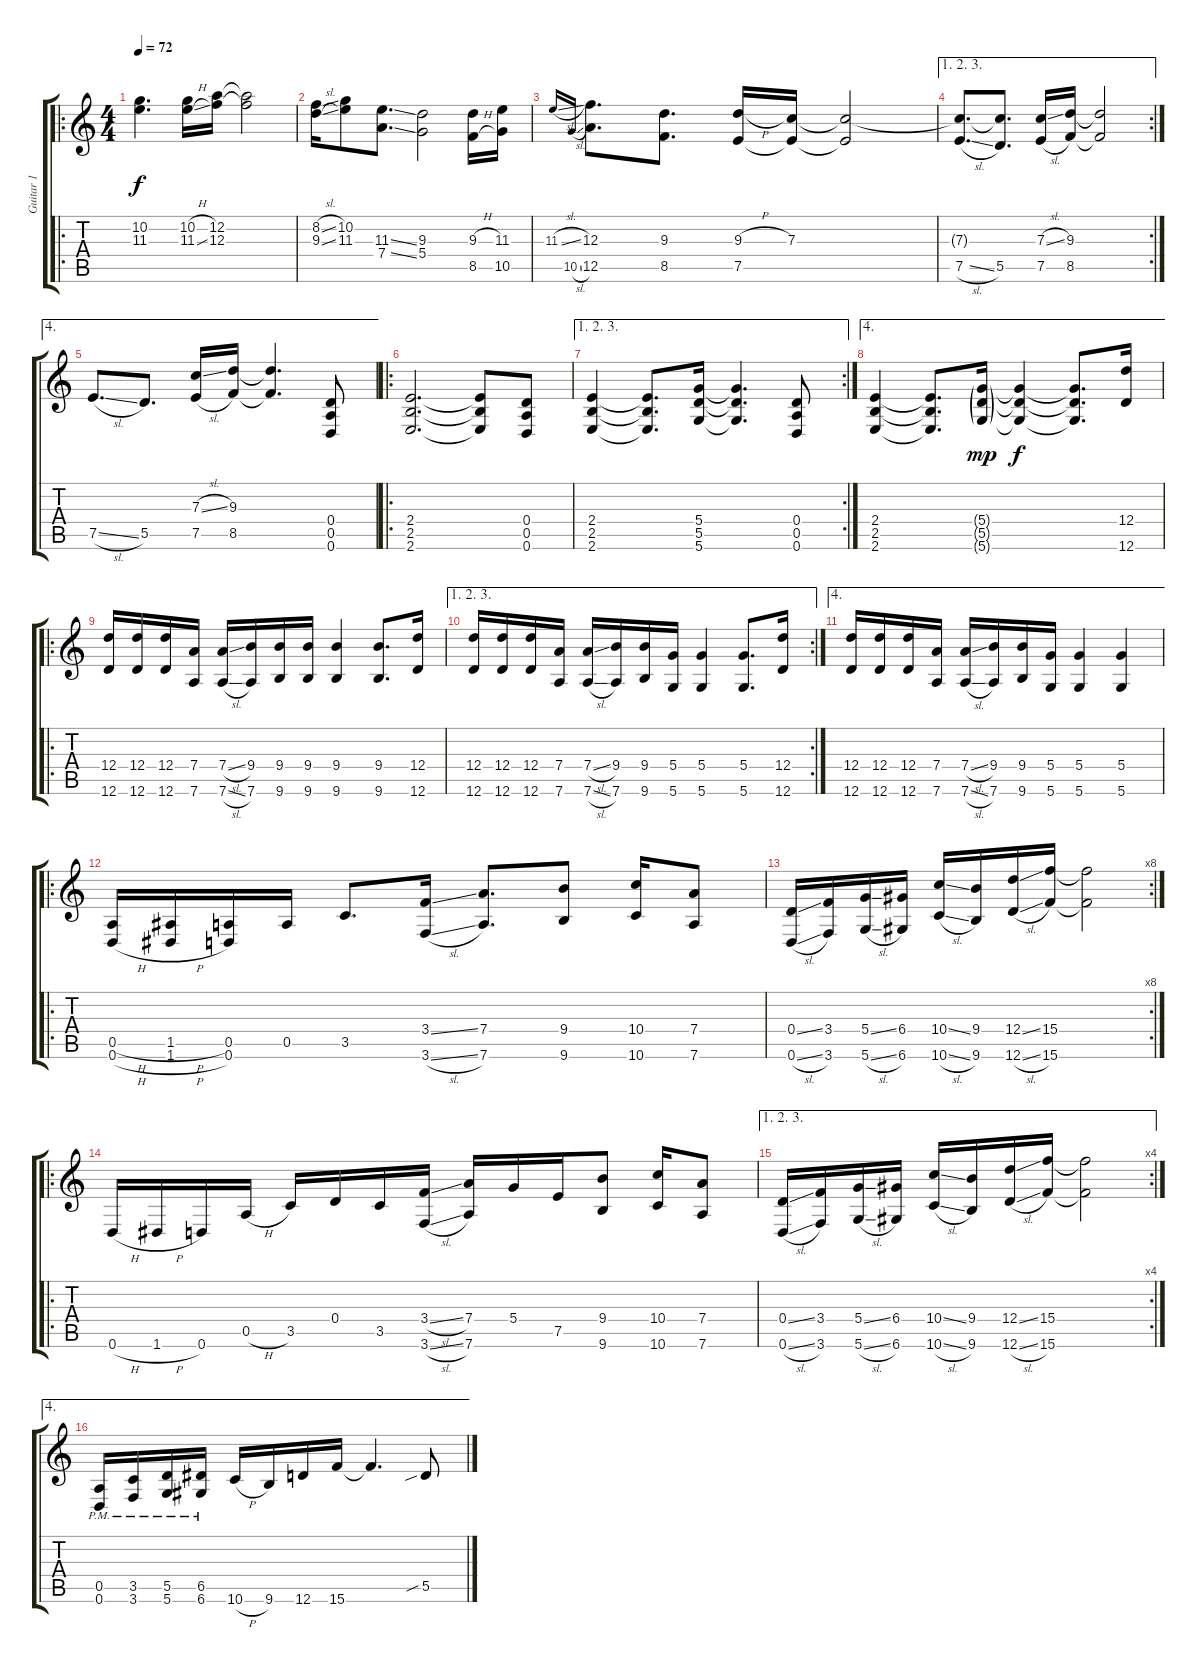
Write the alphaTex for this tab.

\track ("Guitar 1" "Guitar 1") {instrument overdrivenguitar}
\staff {score tabs}
\tuning (E4 A3 F3 D3 A2 D2) {hide}
\ro
\ts (4 4)
\tempo 72
\clef g2
\ks c
(10.2 11.3).4{d dy f volume 13 balance 4 instrument distortionguitar} (10.2{h} 11.3{sl}).16 (12.2 12.3).16 (12.2{t} 12.3{t}).2 |
(8.2{sl} 9.3{sl}).16 (10.2 11.3).8 (11.3{ss} 7.4{ss}).8{d} (9.3 5.4).2 (9.3{h} 8.5{h}).16 (11.3 10.5).16 |
11.3{sl}.16{gr onbeat} 10.5{sl}.16{gr onbeat} (12.3 12.5).8{d} (9.3 8.5).8{d} (9.3{h} 7.5).16 (7.3 7.5{t}).16 (7.3{t} 7.5{t}).2 |
\ae (1 2 3)
\rc 2
(7.3{t} 7.5{sl}).8{d} (7.3{t} 5.5).8{d} (7.3{sl} 7.5{h}).16 (9.3 8.5).16 (9.3{t} 8.5{t}).2 |
\ae 4
7.5{sl}.8{d} 5.5.8{d} (7.3{sl} 7.5{h}).16 (9.3 8.5).16 (9.3{t} 8.5{t}).4{d} (0.4 0.5 0.6).8{instrument overdrivenguitar} |
\ro
(2.4 2.5 2.6).2{d} (2.4{t} 2.5{t} 2.6{t}).8 (0.4 0.5 0.6).8 |
\ae (1 2 3)
\rc 2
(2.4 2.5 2.6).4 (2.4{t} 2.5{t} 2.6{t}).8{d} (5.4 5.5 5.6).16 (5.4{t} 5.5{t} 5.6{t}).4{d} (0.4 0.5 0.6).8 |
\ae 4
(2.4 2.5 2.6).4{volume 14 balance 12 instrument overdrivenguitar} (2.4{t} 2.5{t} 2.6{t}).8{d} (5.4{g} 5.5{g} 5.6{g}).16{dy mp} (5.4{t} 5.5{t} 5.6{t}).4{dy f} (5.4{t} 5.5{t} 5.6{t}).8{d} (12.4 12.6).16 |
\ro
(12.4 12.6).16 (12.4 12.6).16 (12.4 12.6).16 (7.4 7.6).16 (7.4{sl} 7.6{sl}).16 (9.4 7.6).16 (9.4 9.6).16 (9.4 9.6).16 (9.4 9.6).4 (9.4 9.6).8{d} (12.4 12.6).16 |
\ae (1 2 3)
\rc 2
(12.4 12.6).16 (12.4 12.6).16 (12.4 12.6).16 (7.4 7.6).16 (7.4{sl} 7.6{sl}).16 (9.4 7.6).16 (9.4 9.6).16 (5.4 5.6).16 (5.4 5.6).4 (5.4 5.6).8{d} (12.4 12.6).16 |
\ae 4
(12.4 12.6).16 (12.4 12.6).16 (12.4 12.6).16 (7.4 7.6).16 (7.4{sl} 7.6{sl}).16 (9.4 7.6).16 (9.4 9.6).16 (5.4 5.6).16 (5.4 5.6).4 (5.4 5.6).4 |
\ro
(0.5{h} 0.6{h}).16 (1.5{h} 1.6{h}).16 (0.5 0.6).16 0.5.16 3.5.8{d} (3.4{ss} 3.6{sl}).16 (7.4 7.6).8{d} (9.4 9.6).8 (10.4 10.6).16 (7.4 7.6).8 |
\rc 8
(0.4{ss} 0.6{sl}).16 (3.4 3.6).16 (5.4{ss} 5.6{sl}).16 (6.4 6.6).16 (10.4{ss} 10.6{sl}).16 (9.4 9.6).16 (12.4{ss} 12.6{sl}).16 (15.4 15.6).16 (15.4{t} 15.6{t}).2 |
\ro
0.6{h}.16{volume 16 balance 16 instrument acousticguitarsteel} 1.6{h}.16 0.6.16 0.5{h}.16 3.5.16 0.4.16 3.5.16 (3.4{sl} 3.6{sl}).16 (7.4 7.6).16 5.4.16 7.5.16 (9.4 9.6).8 (10.4 10.6).16 (7.4 7.6).8 |
\ae (1 2 3)
\rc 4
(0.4{ss} 0.6{sl}).16 (3.4 3.6).16 (5.4{ss} 5.6{sl}).16 (6.4 6.6).16 (10.4{ss} 10.6{sl}).16 (9.4 9.6).16 (12.4{ss} 12.6{sl}).16 (15.4 15.6).16 (15.4{t} 15.6{t}).2 |
\ae 4
(0.5 0.6{pm}).16{volume 16 balance 4 instrument distortionguitar} (3.5 3.6{pm}).16 (5.5 5.6{pm}).16 (6.5 6.6{pm}).16 10.6{h}.16 9.6.16 12.6.16 15.6.16 15.6{t}.4{d} 5.5{sib}.8
